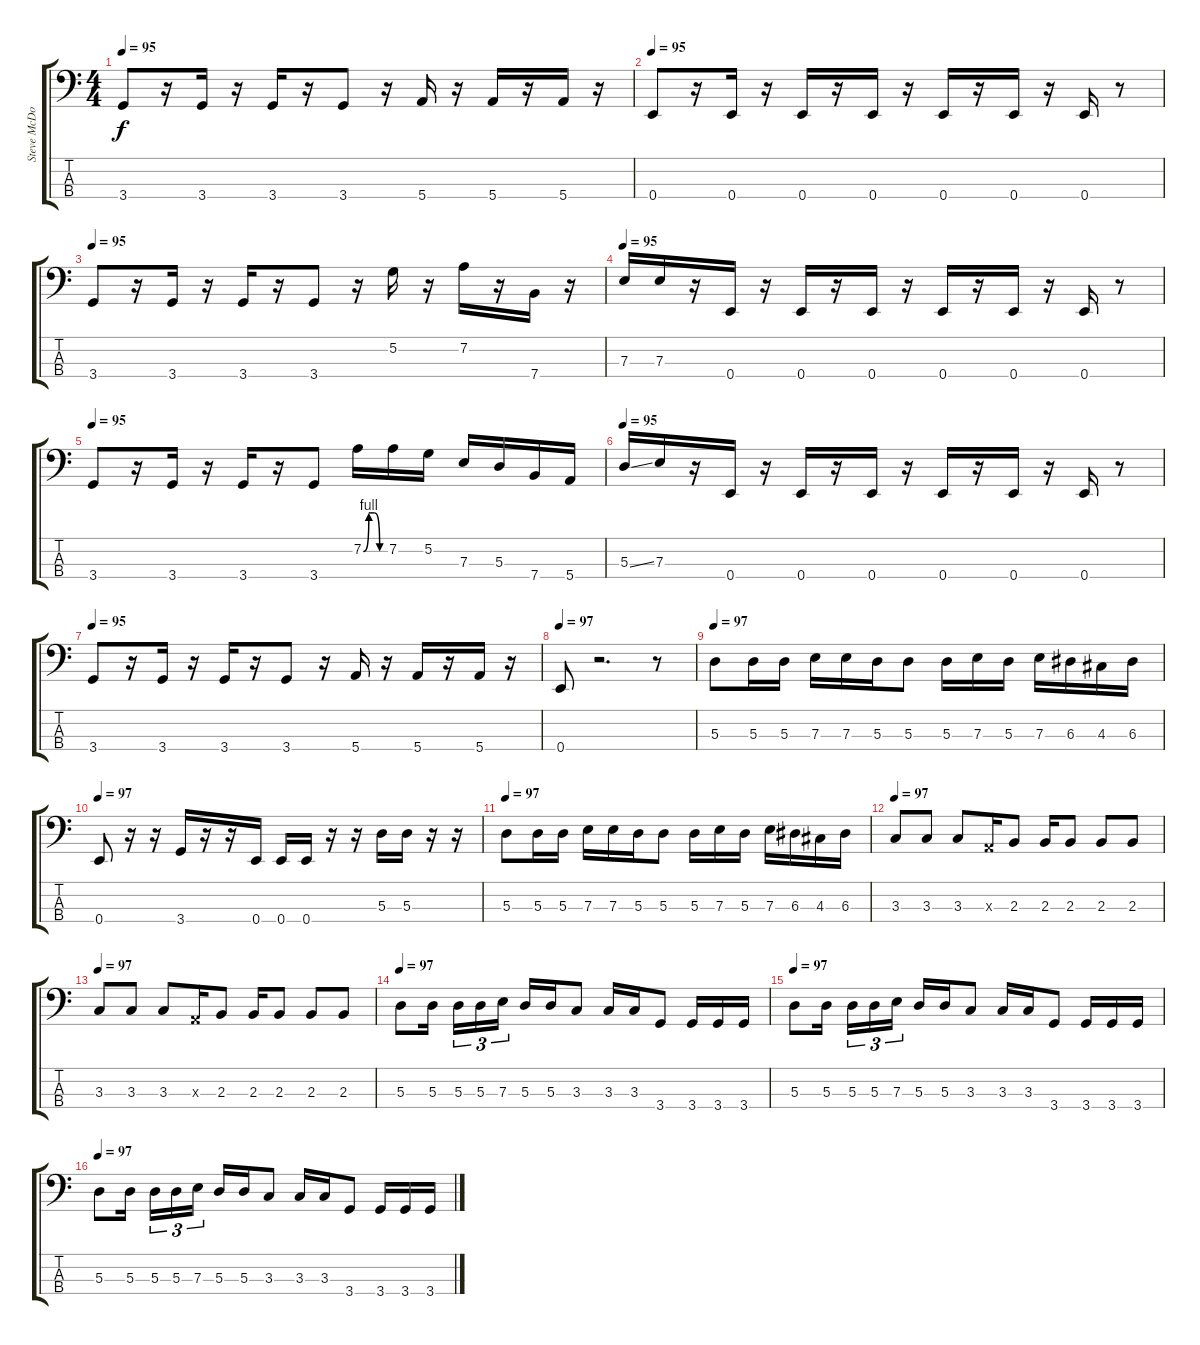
\track ("Steve McDonald" "Steve McDo") {instrument electricbasspick}
\staff {score tabs}
\tuning (G2 D2 A1 E1) {hide}
\ts (4 4)
\tempo 95
\clef f4
\ks c
3.4.8{dy f volume 10} r.16 3.4.16 r.16 3.4.16 r.16 3.4.8 r.16 5.4.16 r.16 5.4.16 r.16 5.4.16 r.16 |
\tempo 95
0.4.8{volume 10} r.16 0.4.16 r.16 0.4.16 r.16 0.4.16 r.16 0.4.16 r.16 0.4.16 r.16 0.4.16 r.8 |
\tempo 95
3.4.8{volume 10} r.16 3.4.16 r.16 3.4.16 r.16 3.4.8 r.16{volume 16} 5.2.16{volume 16} r.16 7.2.16 r.16 7.4.16 r.16 |
\tempo 95
7.3.16{volume 16} 7.3.16 r.16 0.4.16{volume 10} r.16 0.4.16 r.16 0.4.16 r.16 0.4.16 r.16 0.4.16 r.16 0.4.16 r.8 |
\tempo 95
3.4.8{volume 10} r.16 3.4.16 r.16 3.4.16 r.16 3.4.8 7.2{be (custom 0 0 15 4 30 4 45 0 60 0)}.16{volume 16} 7.2.16 5.2.16 7.3.16 5.3.16 7.4.16 5.4.16 |
\tempo 95
5.3{ss}.16{volume 16} 7.3.16 r.16 0.4.16{volume 10} r.16 0.4.16 r.16 0.4.16 r.16 0.4.16 r.16 0.4.16 r.16 0.4.16 r.8 |
\tempo 95
3.4.8{volume 10} r.16 3.4.16 r.16 3.4.16 r.16 3.4.8 r.16 5.4.16 r.16 5.4.16 r.16 5.4.16 r.16 |
\tempo 97
0.4.8{volume 16} r.2{d} r.8 |
\tempo 97
5.3.8 5.3.16 5.3.16 7.3.16 7.3.16 5.3.16 5.3.8 5.3.16 7.3.16 5.3.16 7.3.16 6.3.16 4.3.16 6.3.16 |
\tempo 97
0.4.8{volume 16} r.16 r.16 3.4.16 r.16 r.16 0.4.16 0.4.16 0.4.16 r.16 r.16 5.3.16 5.3.16 r.16 r.16 |
\tempo 97
5.3.8 5.3.16 5.3.16 7.3.16 7.3.16 5.3.16 5.3.8 5.3.16 7.3.16 5.3.16 7.3.16 6.3.16 4.3.16 6.3.16 |
\tempo 97
3.3.8 3.3.8 3.3.8 0.3{x}.16 2.3.8 2.3.16 2.3.8 2.3.8 2.3.8 |
\tempo 97
3.3.8 3.3.8 3.3.8 0.3{x}.16 2.3.8 2.3.16 2.3.8 2.3.8 2.3.8 |
\tempo 97
5.3.8 5.3.16 5.3.16{tu (3 2)} 5.3.16{tu (3 2)} 7.3.16{tu (3 2)} 5.3.16 5.3.16 3.3.8 3.3.16 3.3.16 3.4.8 3.4.16 3.4.16 3.4.16 |
\tempo 97
5.3.8 5.3.16 5.3.16{tu (3 2)} 5.3.16{tu (3 2)} 7.3.16{tu (3 2)} 5.3.16 5.3.16 3.3.8 3.3.16 3.3.16 3.4.8 3.4.16 3.4.16 3.4.16 |
\tempo 97
5.3.8 5.3.16 5.3.16{tu (3 2)} 5.3.16{tu (3 2)} 7.3.16{tu (3 2)} 5.3.16 5.3.16 3.3.8 3.3.16 3.3.16 3.4.8 3.4.16 3.4.16 3.4.16
